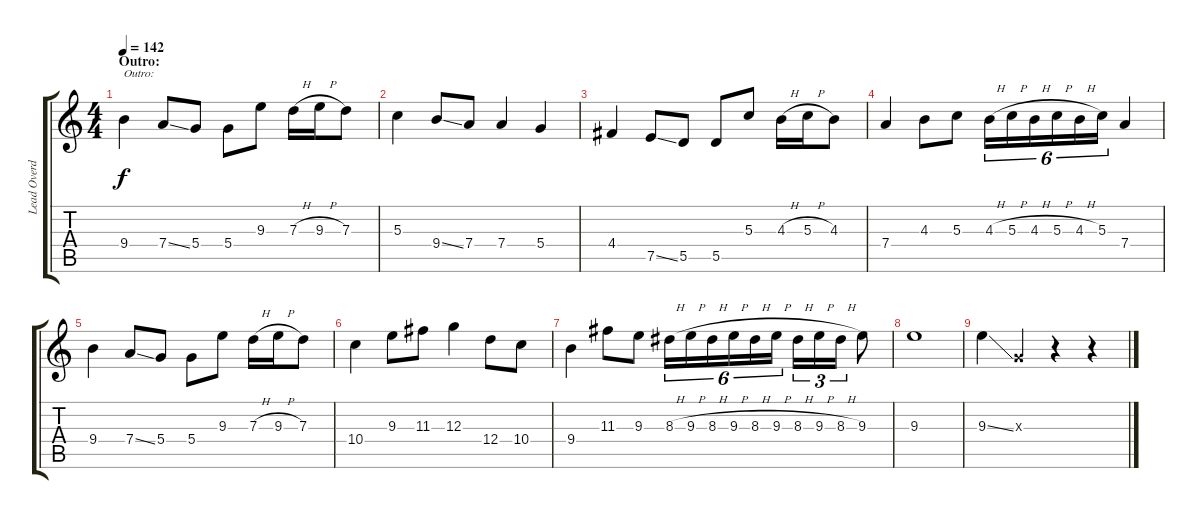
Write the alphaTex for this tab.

\track ("Lead Overdub" "Lead Overd") {instrument distortionguitar}
\staff {score tabs}
\tuning (E4 B3 G3 D3 A2 E2) {hide}
\ts (4 4)
\section ("" "Outro:")
\tempo 142
\clef g2
\ks c
9.4.4{txt "Outro:" dy f} 7.4{ss}.8 5.4.8 5.4.8 9.3.8 7.3{h}.16 9.3{h}.16 7.3.8 |
5.3.4 9.4{ss}.8 7.4.8 7.4.4 5.4.4 |
4.4.4 7.5{ss}.8 5.5.8 5.5.8 5.3.8 4.3{h}.16 5.3{h}.16 4.3.8 |
7.4.4 4.3.8 5.3.8 4.3{h}.16{tu (6 4)} 5.3{h}.16{tu (6 4)} 4.3{h}.16{tu (6 4)} 5.3{h}.16{tu (6 4)} 4.3{h}.16{tu (6 4)} 5.3.16{tu (6 4)} 7.4.4 |
9.4.4 7.4{ss}.8 5.4.8 5.4.8 9.3.8 7.3{h}.16 9.3{h}.16 7.3.8 |
10.4.4 9.3.8 11.3.8 12.3.4 12.4.8 10.4.8 |
9.4.4 11.3.8 9.3.8 8.3{h}.16{tu (6 4)} 9.3{h}.16{tu (6 4)} 8.3{h}.16{tu (6 4)} 9.3{h}.16{tu (6 4)} 8.3{h}.16{tu (6 4)} 9.3{h}.16{tu (6 4)} 8.3{h}.16{tu (3 2)} 9.3{h}.16{tu (3 2)} 8.3{h}.16{tu (3 2)} 9.3.8 |
9.3.1 |
9.3{ss}.4 0.3{x}.4 r.4 r.4
